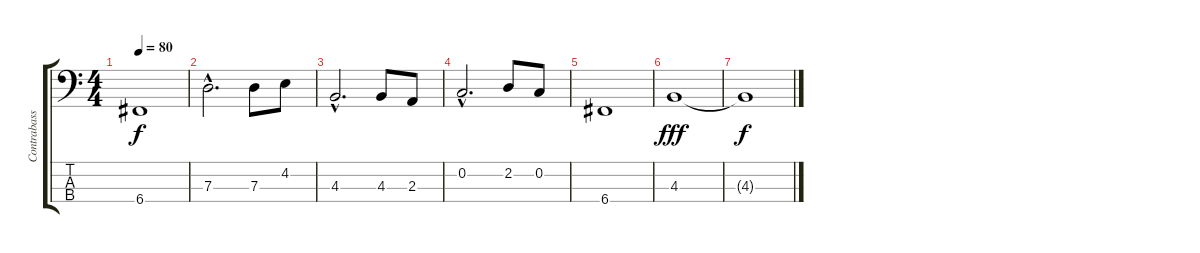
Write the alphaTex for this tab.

\track ("Contrabass" "Contrabass") {instrument contrabass}
\staff {score tabs}
\tuning (F2 C2 G1 C1) {hide}
\ts (4 4)
\tempo 80
\clef f4
\ks c
6.4.1{dy f} |
7.3{hac}.2{d} 7.3.8 4.2.8 |
4.3{hac}.2{d} 4.3.8 2.3.8 |
0.2{hac}.2{d} 2.2.8 0.2.8 |
6.4.1 |
4.3.1{dy fff} |
4.3{t}.1{dy f}
